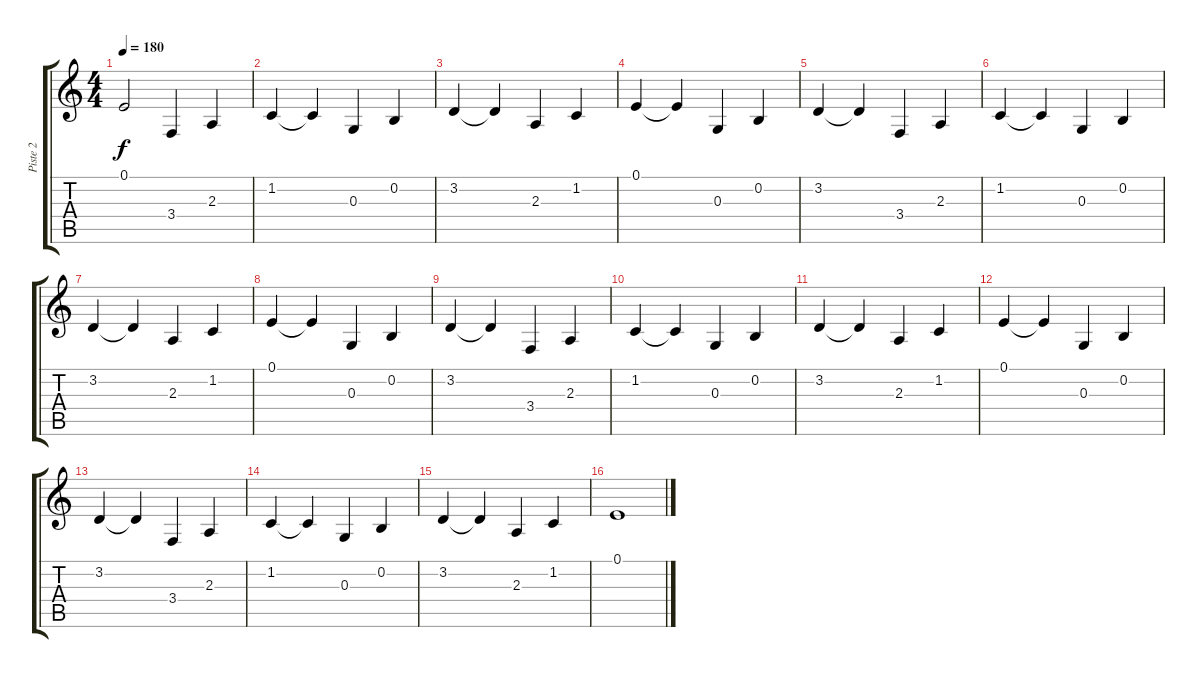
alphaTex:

\track ("Piste 2" "Piste 2") {instrument acousticgrandpiano}
\staff {score tabs}
\tuning (E4 B3 G3 D3 A2 E2) {hide}
\ts (4 4)
\tempo 180
\clef g2
\ks c
0.1{t}.2{dy f} 3.4.4 2.3.4 |
1.2.4 1.2{t}.4 0.3.4 0.2.4 |
3.2.4 3.2{t}.4 2.3.4 1.2.4 |
0.1.4 0.1{t}.4 0.3.4 0.2.4 |
3.2.4 3.2{t}.4 3.4.4 2.3.4 |
1.2.4 1.2{t}.4 0.3.4 0.2.4 |
3.2.4 3.2{t}.4 2.3.4 1.2.4 |
0.1.4 0.1{t}.4 0.3.4 0.2.4 |
3.2.4 3.2{t}.4 3.4.4 2.3.4 |
1.2.4 1.2{t}.4 0.3.4 0.2.4 |
3.2.4 3.2{t}.4 2.3.4 1.2.4 |
0.1.4 0.1{t}.4 0.3.4 0.2.4 |
3.2.4 3.2{t}.4 3.4.4 2.3.4 |
1.2.4 1.2{t}.4 0.3.4 0.2.4 |
3.2.4 3.2{t}.4 2.3.4 1.2.4 |
0.1.1
